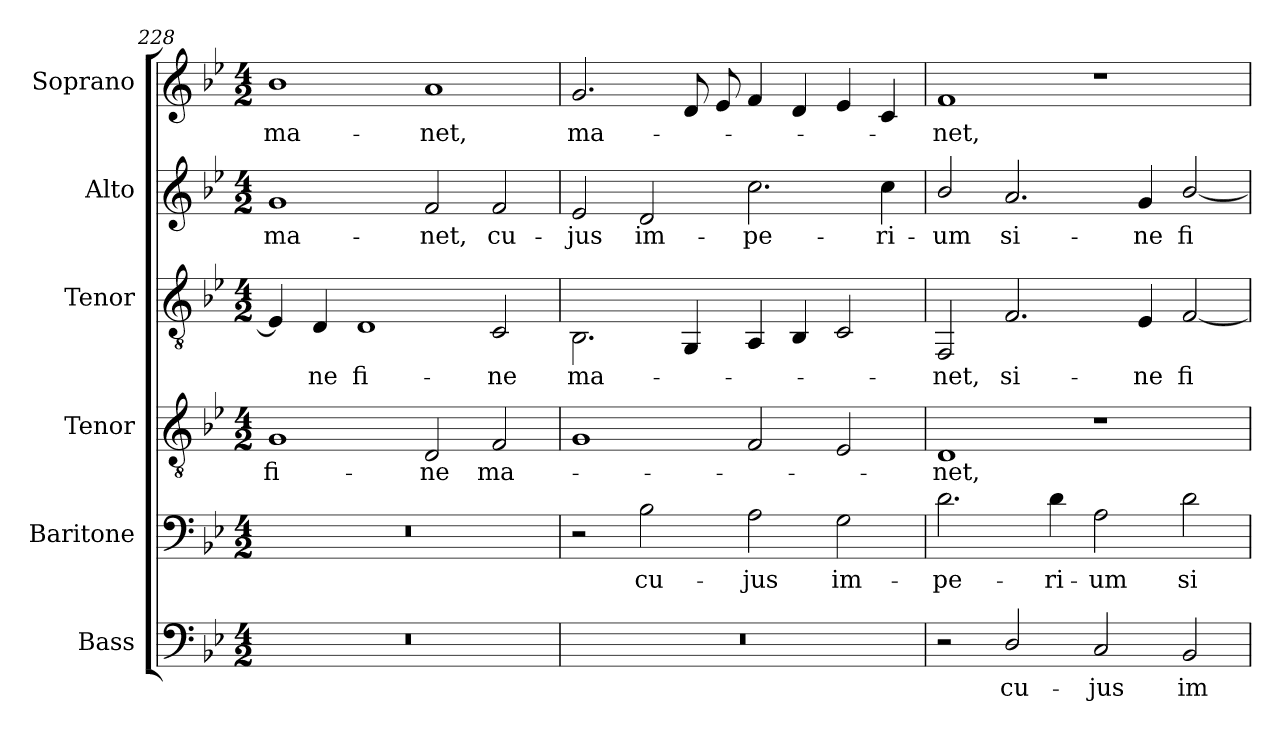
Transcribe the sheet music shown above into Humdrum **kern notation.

**kern	**text	**kern	**text	**kern	**text	**kern	**text	**kern	**text	**kern	**text
*part6	*part6	*part5	*part5	*part4	*part4	*part3	*part3	*part2	*part2	*part1	*part1
*staff6	*staff6	*staff5	*staff5	*staff4	*staff4	*staff3	*staff3	*staff2	*staff2	*staff1	*staff1
*I"Bass	*	*I"Baritone	*	*I"Tenor	*	*I"Tenor	*	*I"Alto	*	*I"Soprano	*
*I'B.	*	*I'Bar.	*	*I'T2.	*	*I'T1.	*	*I'A.	*	*I'S.	*
!!LO:PB:g=z
*clefF4	*	*clefF4	*	*clefGv2	*	*clefGv2	*	*clefG2	*	*clefG2	*
*	*	*	*	*ITrd7c12	*	*	*	*	*	*	*
*k[b-e-]	*	*k[b-e-]	*	*k[b-e-]	*	*k[b-e-]	*	*k[b-e-]	*	*k[b-e-]	*
*B-:	*	*B-:	*	*B-:	*	*B-:	*	*B-:	*	*B-:	*
*M4/2	*	*M4/2	*	*M4/2	*	*M4/2	*	*M4/2	*	*M4/2	*
=228	=228	=228	=228	=228	=228	=228	=228	=228	=228	=228	=228
!LO:N:vis=1	!	!LO:N:vis=1	!	!	!	!	!	!	!	!	!
!	!	!	!	!	!LO:LY:b:color=#000000	!	!	!	!	!	!
!	!	!	!	!	!	!	!	!	!LO:LY:b:color=#000000	!	!
!	!	!	!	!	!	!	!	!	!	!	!LO:LY:b:color=#000000
0r	.	0r	.	1GGi	fi-	4E-i/]	.	1gi	ma-	1b-i	ma-
!	!	!	!	!	!	!	!LO:LY:b:color=#000000	!	!	!	!
.	.	.	.	.	.	4Di/	-ne	.	.	.	.
!	!	!	!	!	!	!	!LO:LY:b:color=#000000	!	!	!	!
.	.	.	.	.	.	1Di	fi-	.	.	.	.
!	!	!	!	!	!LO:LY:b:color=#000000	!	!	!	!	!	!
!	!	!	!	!	!	!	!	!	!LO:LY:b:color=#000000	!	!
!	!	!	!	!	!	!	!	!	!	!	!LO:LY:b:color=#000000
.	.	.	.	2DDi/	-ne	.	.	2fi/	-net,	1ai	-net,
!	!	!	!	!	!LO:LY:b:color=#000000	!	!	!	!	!	!
!	!	!	!	!	!	!	!LO:LY:b:color=#000000	!	!	!	!
!	!	!	!	!	!	!	!	!	!LO:LY:b:color=#000000	!	!
.	.	.	.	2FFi/	ma-	2Ci/	-ne	2fi/	cu-	.	.
=229	=229	=229	=229	=229	=229	=229	=229	=229	=229	=229	=229
!LO:N:vis=1	!	!	!	!	!	!	!	!	!	!	!
!	!	!	!	!	!	!	!LO:LY:b:color=#000000	!	!	!	!
!	!	!	!	!	!	!	!	!	!LO:LY:b:color=#000000	!	!
!	!	!	!	!	!	!	!	!	!	!	!LO:LY:b:color=#000000
0r	.	2r	.	1GGi	.	2.BB-i\	ma-	2e-i/	-jus	2.gi/	ma-
!	!	!	!LO:LY:b:color=#000000	!	!	!	!	!	!	!	!
!	!	!	!	!	!	!	!	!	!LO:LY:b:color=#000000	!	!
.	.	2B-i\	cu-	.	.	.	.	2di/	im-	.	.
.	.	.	.	.	.	4GGi/	.	.	.	8di/	.
.	.	.	.	.	.	.	.	.	.	8e-i/	.
!	!	!	!LO:LY:b:color=#000000	!	!	!	!	!	!	!	!
!	!	!	!	!	!	!	!	!	!LO:LY:b:color=#000000	!	!
.	.	2Ai\	-jus	2FFi/	.	4AAi/	.	2.cci\	-pe-	4fi/	.
.	.	.	.	.	.	4BB-i/	.	.	.	4di/	.
!	!	!	!LO:LY:b:color=#000000	!	!	!	!	!	!	!	!
.	.	2Gi\	im-	2EE-i/	.	2Ci/	.	.	.	4e-i/	.
!	!	!	!	!	!	!	!	!	!LO:LY:b:color=#000000	!	!
.	.	.	.	.	.	.	.	4cci\	-ri-	4ci/	.
=230	=230	=230	=230	=230	=230	=230	=230	=230	=230	=230	=230
!	!	!	!LO:LY:b:color=#000000	!	!	!	!	!	!	!	!
!	!	!	!	!	!LO:LY:b:color=#000000	!	!	!	!	!	!
!	!	!	!	!	!	!	!LO:LY:b:color=#000000	!	!	!	!
!	!	!	!	!	!	!	!	!	!LO:LY:b:color=#000000	!	!
!	!	!	!	!	!	!	!	!	!	!	!LO:LY:b:color=#000000
2r	.	2.di\	-pe-	1DDi	-net,	2FFi/	-net,	2b-i/	-um	1fi	-net,
!	!LO:LY:b:color=#000000	!	!	!	!	!	!	!	!	!	!
!	!	!	!	!	!	!	!LO:LY:b:color=#000000	!	!	!	!
!	!	!	!	!	!	!	!	!	!LO:LY:b:color=#000000	!	!
2Di/	cu-	.	.	.	.	2.Fi/	si-	2.ai/	si-	.	.
!	!	!	!LO:LY:b:color=#000000	!	!	!	!	!	!	!	!
.	.	4di\	-ri-	.	.	.	.	.	.	.	.
!	!LO:LY:b:color=#000000	!	!	!	!	!	!	!	!	!	!
!	!	!	!LO:LY:b:color=#000000	!	!	!	!	!	!	!	!
2Ci/	-jus	2Ai\	-um	1r	.	.	.	.	.	1r	.
!	!	!	!	!	!	!	!LO:LY:b:color=#000000	!	!	!	!
!	!	!	!	!	!	!	!	!	!LO:LY:b:color=#000000	!	!
.	.	.	.	.	.	4E-i/	-ne	4gi/	-ne	.	.
!	!LO:LY:b:color=#000000	!	!	!	!	!	!	!	!	!	!
!	!	!	!LO:LY:b:color=#000000	!	!	!	!	!	!	!	!
!	!	!	!	!	!	!	!LO:LY:b:color=#000000	!	!	!	!
!	!	!	!	!	!	!	!	!	!LO:LY:b:color=#000000	!	!
2BB-i/	im-	2di\	si-	.	.	[2Fi/	fi-	[2b-i/	fi-	.	.
=	=	=	=	=	=	=	=	=	=	=	=
*-	*-	*-	*-	*-	*-	*-	*-	*-	*-	*-	*-
